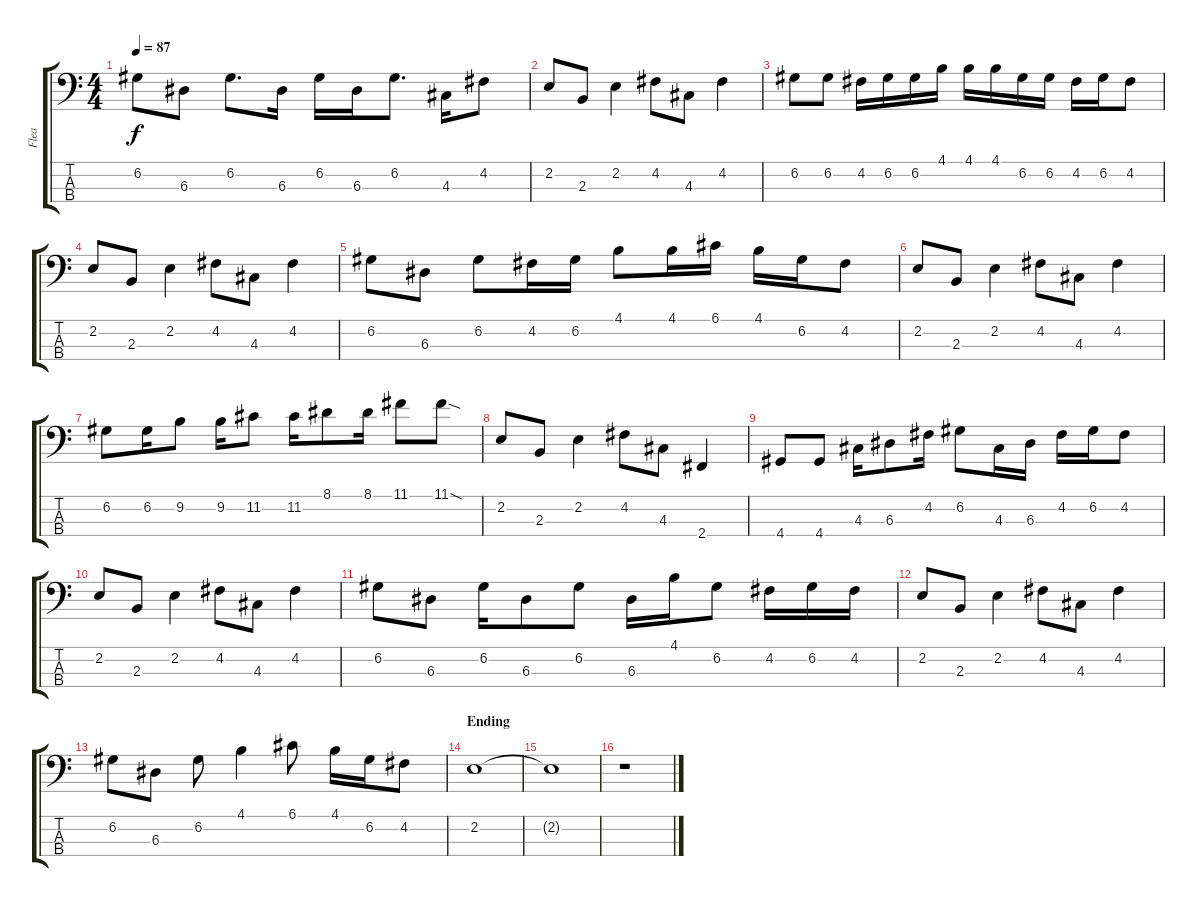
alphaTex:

\track ("Flea" "Flea") {instrument electricbassfinger}
\staff {score tabs}
\tuning (G2 D2 A1 E1) {hide}
\ts (4 4)
\tempo 87
\clef f4
\ks c
6.2.8{dy f} 6.3.8 6.2.8{d} 6.3.16 6.2.16 6.3.16 6.2.8{d} 4.3.16 4.2.8 |
2.2.8 2.3.8 2.2.4 4.2.8 4.3.8 4.2.4 |
6.2.8 6.2.8 4.2.16 6.2.16 6.2.16 4.1.16 4.1.16 4.1.16 6.2.16 6.2.16 4.2.16 6.2.16 4.2.8 |
2.2.8 2.3.8 2.2.4 4.2.8 4.3.8 4.2.4 |
6.2.8 6.3.8 6.2.8 4.2.16 6.2.16 4.1.8 4.1.16 6.1.16 4.1.16 6.2.16 4.2.8 |
2.2.8 2.3.8 2.2.4 4.2.8 4.3.8 4.2.4 |
6.2.8 6.2.16 9.2.8 9.2.16 11.2.8 11.2.16 8.1.8 8.1.16 11.1.8 11.1{sod}.8 |
2.2.8 2.3.8 2.2.4 4.2.8 4.3.8 2.4.4 |
4.4.8 4.4.8 4.3.16 6.3.8 4.2.16 6.2.8 4.3.16 6.3.16 4.2.16 6.2.16 4.2.8 |
2.2.8 2.3.8 2.2.4 4.2.8 4.3.8 4.2.4 |
6.2.8 6.3.8 6.2.16 6.3.8 6.2.8 6.3.16 4.1.16 6.2.8 4.2.16 6.2.16 4.2.16 |
2.2.8 2.3.8 2.2.4 4.2.8 4.3.8 4.2.4 |
6.2.8 6.3.8 6.2.8 4.1.4 6.1.8 4.1.16 6.2.16 4.2.8 |
\section ("" "Ending")
2.2.1 |
2.2{t}.1 |
r.1
